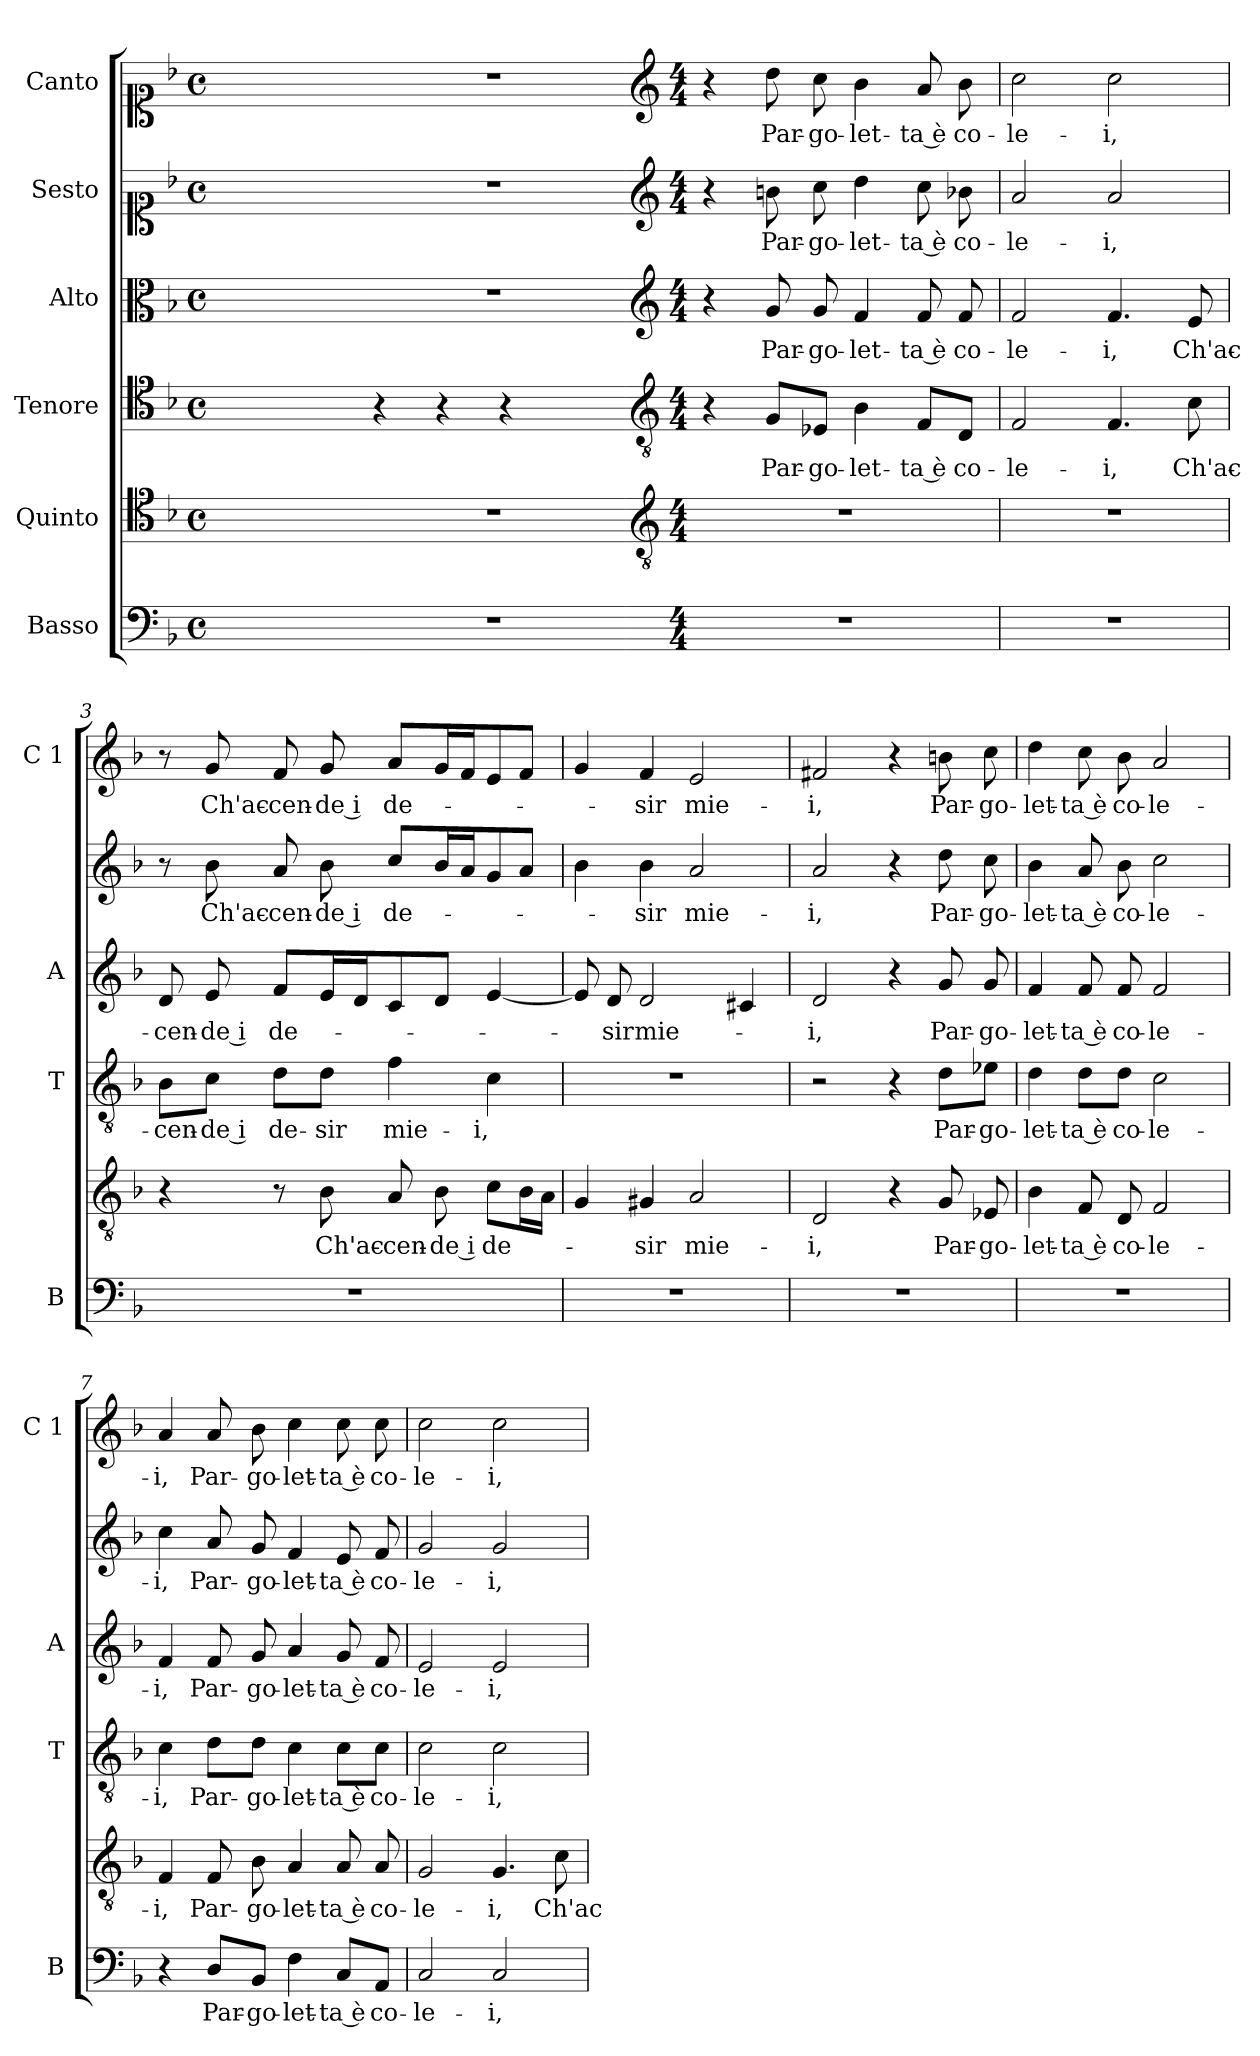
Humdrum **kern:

**kern	**text	**kern	**text	**kern	**text	**kern	**text	**kern	**text	**kern	**text
*part6	*part6	*part5	*part5	*part4	*part4	*part3	*part3	*part2	*part2	*part1	*part1
*staff6	*staff6	*staff5	*staff5	*staff4	*staff4	*staff3	*staff3	*staff2	*staff2	*staff1	*staff1
*I"Basso	*	*I"Quinto	*	*I"Tenore	*	*I"Alto	*	*I"Sesto	*	*I"Canto	*
*I'B	*	*	*	*I'T	*	*I'A	*	*	*	*I'C 1	*
*clefF4	*	*clefC4	*	*clefC4	*	*clefC3	*	*clefC1	*	*clefC1	*
*k[b-]	*	*k[b-]	*	*k[b-]	*	*k[b-]	*	*k[b-]	*	*k[b-]	*
*F:	*	*F:	*	*F:	*	*F:	*	*F:	*	*F:	*
*M4/4	*	*M4/4	*	*M4/4	*	*M4/4	*	*M4/4	*	*M4/4	*
*met(c)	*	*met(c)	*	*met(c)	*	*met(c)	*	*met(c)	*	*met(c)	*
=	=	=	=	=	=	=	=	=	=	=	=
1ryy	.	1ryy	.	1ryy	.	1ryy	.	1ryy	.	1ryy	.
=1X-	=1X-	=1X-	=1X-	=1X-	=1X-	=1X-	=1X-	=1X-	=1X-	=1X-	=1X-
1r	.	1r	.	4r	.	1r	.	1r	.	1r	.
.	.	.	.	4r	.	.	.	.	.	.	.
.	.	.	.	4r	.	.	.	.	.	.	.
.	.	.	.	4ryy	.	.	.	.	.	.	.
=1-	=1-	=1-	=1-	=1-	=1-	=1-	=1-	=1-	=1-	=1-	=1-
*	*	*clefGv2	*	*clefGv2	*	*clefG2	*	*clefG2	*	*clefG2	*
*M4/4	*	*M4/4	*	*M4/4	*	*M4/4	*	*M4/4	*	*M4/4	*
1r	.	1r	.	4r	.	4r	.	4r	.	4r	.
!	!	!	!	!	!LO:LY:b	!	!LO:LY:b	!	!LO:LY:b	!	!LO:LY:b
.	.	.	.	8G/L	Par-	8g/	Par-	8bn\	Par-	8dd\	Par-
!	!	!	!	!	!LO:LY:b	!	!LO:LY:b	!	!LO:LY:b	!	!LO:LY:b
.	.	.	.	8E-X/J	-go-	8g/	-go-	8cc\	-go-	8cc\	-go-
!	!	!	!	!	!LO:LY:b	!	!LO:LY:b	!	!LO:LY:b	!	!LO:LY:b
.	.	.	.	4B-\	-let-	4f/	-let-	4dd\	-let-	4b-\	-let-
!	!	!	!	!	!LO:LY:b	!	!LO:LY:b	!	!LO:LY:b	!	!LO:LY:b
.	.	.	.	8F/L	-ta è	8f/	-ta è	8cc\	-ta è	8a/	-ta è
!	!	!	!	!	!LO:LY:b	!	!LO:LY:b	!	!LO:LY:b	!	!LO:LY:b
.	.	.	.	8D/J	co-	8f/	co-	8b-X\	co-	8b-\	co-
=2	=2	=2	=2	=2	=2	=2	=2	=2	=2	=2	=2
!	!	!	!	!	!LO:LY:b	!	!LO:LY:b	!	!LO:LY:b	!	!LO:LY:b
1r	.	1r	.	2F/	-le-	2f/	-le-	2a/	-le-	2cc\	-le-
!	!	!	!	!	!LO:LY:b	!	!LO:LY:b	!	!LO:LY:b	!	!LO:LY:b
.	.	.	.	4.F/	-i,	4.f/	-i,	2a/	-i,	2cc\	-i,
!	!	!	!	!	!LO:LY:b	!	!LO:LY:b	!	!	!	!
.	.	.	.	8c\	Ch'ac-	8e/	Ch'ac-	.	.	.	.
=3	=3	=3	=3	=3	=3	=3	=3	=3	=3	=3	=3
!	!	!	!	!	!LO:LY:b	!	!LO:LY:b	!	!	!	!
1r	.	4r	.	8B-\L	-cen-	8d/	-cen-	8r	.	8r	.
!	!	!	!	!	!LO:LY:b	!	!LO:LY:b	!	!LO:LY:b	!	!LO:LY:b
.	.	.	.	8c\J	-de i	8e/	-de i	8b-\	Ch'ac-	8g/	Ch'ac-
!	!	!	!	!	!LO:LY:b	!	!LO:LY:b	!	!LO:LY:b	!	!LO:LY:b
.	.	8r	.	8d\L	de-	8f/L	de-	8a/	-cen-	8f/	-cen-
!	!	!	!LO:LY:b	!	!LO:LY:b	!	!	!	!LO:LY:b	!	!LO:LY:b
.	.	8B-\	Ch'ac-	8d\J	-sir	16e/L	.	8b-\	-de i	8g/	-de i
.	.	.	.	.	.	16d/J	.	.	.	.	.
!	!	!	!LO:LY:b	!	!LO:LY:b	!	!	!	!LO:LY:b	!	!LO:LY:b
.	.	8A/	-cen-	4f\	mie-	8c/	.	8cc/L	de-	8a/L	de-
!	!	!	!LO:LY:b	!	!	!	!	!	!	!	!
.	.	8B-\	-de i	.	.	8d/J	.	16b-/L	.	16g/L	.
.	.	.	.	.	.	.	.	16a/J	.	16f/J	.
!	!	!	!LO:LY:b	!	!LO:LY:b	!	!	!	!	!	!
.	.	8c\L	de-	4c\	-i,	[4e/	.	8g/	.	8e/	.
.	.	16B-\L	.	.	.	.	.	8a/J	.	8f/J	.
.	.	16A\JJ	.	.	.	.	.	.	.	.	.
=4	=4	=4	=4	=4	=4	=4	=4	=4	=4	=4	=4
1r	.	4G/	.	1r	.	8e/]	.	4b-\	.	4g/	.
!	!	!	!	!	!	!	!LO:LY:b	!	!	!	!
.	.	.	.	.	.	8d/	-sir	.	.	.	.
!	!	!	!LO:LY:b	!	!	!	!LO:LY:b	!	!LO:LY:b	!	!LO:LY:b
.	.	4G#X/	-sir	.	.	2d/	mie-	4b-\	-sir	4f/	-sir
!	!	!	!LO:LY:b	!	!	!	!	!	!LO:LY:b	!	!LO:LY:b
.	.	2A/	mie-	.	.	.	.	2a/	mie-	2e/	mie-
.	.	.	.	.	.	4c#X/	.	.	.	.	.
=5	=5	=5	=5	=5	=5	=5	=5	=5	=5	=5	=5
!	!	!	!LO:LY:b	!	!	!	!LO:LY:b	!	!LO:LY:b	!	!LO:LY:b
1r	.	2D/	-i,	2r	.	2d/	-i,	2a/	-i,	2f#X/	-i,
.	.	4r	.	4r	.	4r	.	4r	.	4r	.
!	!	!	!LO:LY:b	!	!LO:LY:b	!	!LO:LY:b	!	!LO:LY:b	!	!LO:LY:b
.	.	8G/	Par-	8d\L	Par-	8g/	Par-	8dd\	Par-	8bn\	Par-
!	!	!	!LO:LY:b	!	!LO:LY:b	!	!LO:LY:b	!	!LO:LY:b	!	!LO:LY:b
.	.	8E-X/	-go-	8e-X\J	-go-	8g/	-go-	8cc\	-go-	8cc\	-go-
!!LO:LB:g=z
=6	=6	=6	=6	=6	=6	=6	=6	=6	=6	=6	=6
!	!	!	!LO:LY:b	!	!LO:LY:b	!	!LO:LY:b	!	!LO:LY:b	!	!LO:LY:b
1r	.	4B-\	-let-	4d\	-let-	4f/	-let-	4b-\	-let-	4dd\	-let-
!	!	!	!LO:LY:b	!	!LO:LY:b	!	!LO:LY:b	!	!LO:LY:b	!	!LO:LY:b
.	.	8F/	-ta è	8d\L	-ta è	8f/	-ta è	8a/	-ta è	8cc\	-ta è
!	!	!	!LO:LY:b	!	!LO:LY:b	!	!LO:LY:b	!	!LO:LY:b	!	!LO:LY:b
.	.	8D/	co-	8d\J	co-	8f/	co-	8b-\	co-	8b-\	co-
!	!	!	!LO:LY:b	!	!LO:LY:b	!	!LO:LY:b	!	!LO:LY:b	!	!LO:LY:b
.	.	2F/	-le-	2c\	-le-	2f/	-le-	2cc\	-le-	2a/	-le-
=7	=7	=7	=7	=7	=7	=7	=7	=7	=7	=7	=7
!	!	!	!LO:LY:b	!	!LO:LY:b	!	!LO:LY:b	!	!LO:LY:b	!	!LO:LY:b
4r	.	4F/	-i,	4c\	-i,	4f/	-i,	4cc\	-i,	4a/	-i,
!	!LO:LY:b	!	!LO:LY:b	!	!LO:LY:b	!	!LO:LY:b	!	!LO:LY:b	!	!LO:LY:b
8D/L	Par-	8F/	Par-	8d\L	Par-	8f/	Par-	8a/	Par-	8a/	Par-
!	!LO:LY:b	!	!LO:LY:b	!	!LO:LY:b	!	!LO:LY:b	!	!LO:LY:b	!	!LO:LY:b
8BB-/J	-go-	8B-\	-go-	8d\J	-go-	8g/	-go-	8g/	-go-	8b-\	-go-
!	!LO:LY:b	!	!LO:LY:b	!	!LO:LY:b	!	!LO:LY:b	!	!LO:LY:b	!	!LO:LY:b
4F\	-let-	4A/	-let-	4c\	-let-	4a/	-let-	4f/	-let-	4cc\	-let-
!	!LO:LY:b	!	!LO:LY:b	!	!LO:LY:b	!	!LO:LY:b	!	!LO:LY:b	!	!LO:LY:b
8C/L	-ta è	8A/	-ta è	8c\L	-ta è	8g/	-ta è	8e/	-ta è	8cc\	-ta è
!	!LO:LY:b	!	!LO:LY:b	!	!LO:LY:b	!	!LO:LY:b	!	!LO:LY:b	!	!LO:LY:b
8AA/J	co-	8A/	co-	8c\J	co-	8f/	co-	8f/	co-	8cc\	co-
=8	=8	=8	=8	=8	=8	=8	=8	=8	=8	=8	=8
!	!LO:LY:b	!	!LO:LY:b	!	!LO:LY:b	!	!LO:LY:b	!	!LO:LY:b	!	!LO:LY:b
2C/	-le-	2G/	-le-	2c\	-le-	2e/	-le-	2g/	-le-	2cc\	-le-
!	!LO:LY:b	!	!LO:LY:b	!	!LO:LY:b	!	!LO:LY:b	!	!LO:LY:b	!	!LO:LY:b
2C/	-i,	4.G/	-i,	2c\	-i,	2e/	-i,	2g/	-i,	2cc\	-i,
!	!	!	!LO:LY:b	!	!	!	!	!	!	!	!
.	.	8c\	Ch'ac-	.	.	.	.	.	.	.	.
=	=	=	=	=	=	=	=	=	=	=	=
*-	*-	*-	*-	*-	*-	*-	*-	*-	*-	*-	*-
